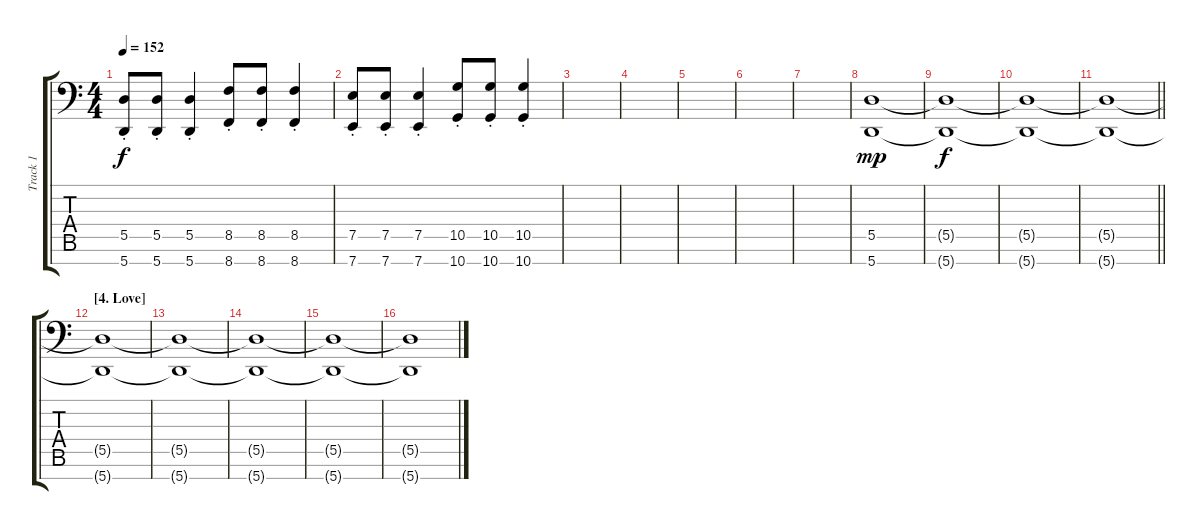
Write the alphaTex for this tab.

\track ("Track 1" "Track 1") {instrument stringensemble1}
\staff {score tabs}
\tuning (E4 B3 G3 D3 A2 E2 A1) {hide}
\ts (4 4)
\tempo 152
\clef f4
\ks c
(5.5{st} 5.7{st}).8{dy f} (5.5{st} 5.7{st}).8 (5.5{st} 5.7{st}).4 (8.5{st} 8.7{st}).8 (8.5{st} 8.7{st}).8 (8.5{st} 8.7{st}).4 |
(7.5{st} 7.7{st}).8 (7.5{st} 7.7{st}).8 (7.5{st} 7.7{st}).4 (10.5{st} 10.7{st}).8 (10.5{st} 10.7{st}).8 (10.5{st} 10.7{st}).4 |
|
|
|
|
|
(5.5 5.7).1{dy mp} |
(5.5{t} 5.7{t}).1{dy f} |
(5.5{t} 5.7{t}).1 |
\barLineRight lightlight
(5.5{t} 5.7{t}).1 |
\section ("" "[4. Love]")
(5.5{t} 5.7{t}).1 |
(5.5{t} 5.7{t}).1 |
(5.5{t} 5.7{t}).1 |
(5.5{t} 5.7{t}).1 |
(5.5{t} 5.7{t}).1
